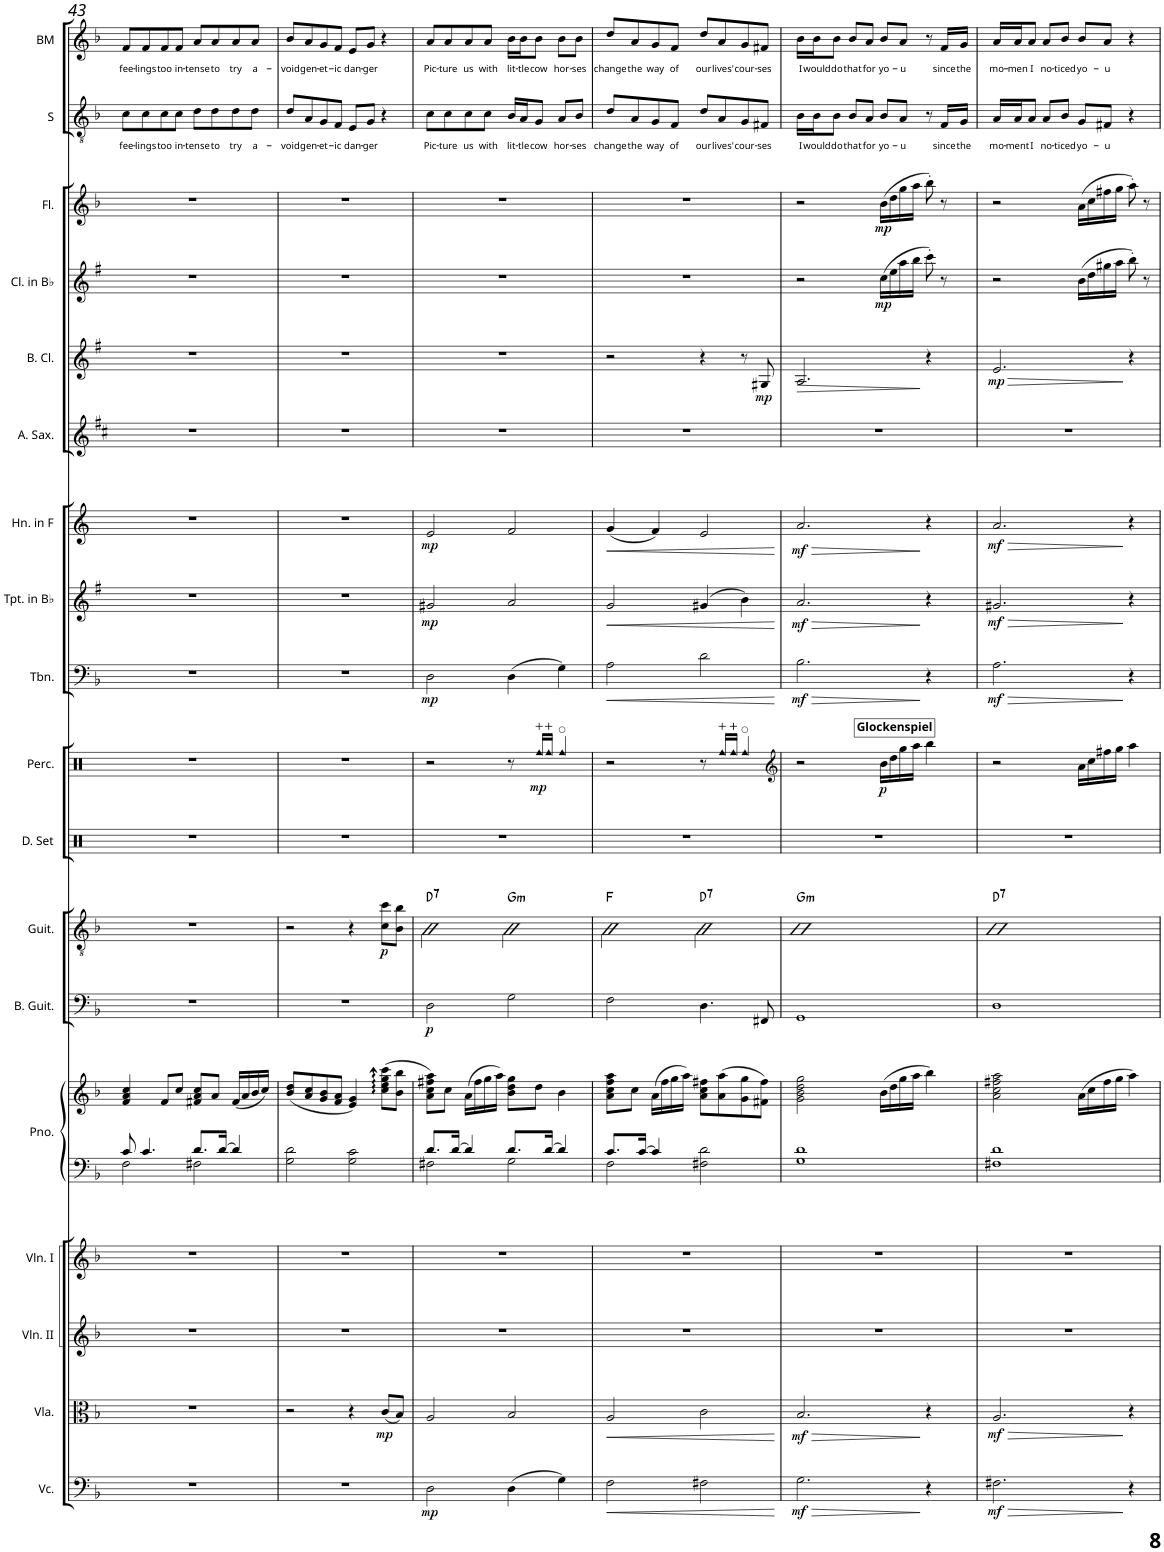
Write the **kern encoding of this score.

**kern	**dynam	**kern	**dynam	**kern	**kern	**kern	**kern	**kern	**dynam	**kern	**dynam	**kern	**dynam	**harte	**kern	**kern	**dynam	**kern	**dynam	**kern	**dynam	**kern	**dynam	**kern	**kern	**dynam	**kern	**dynam	**kern	**dynam	**kern	**text	**kern	**text
*part19	*part19	*part18	*part18	*part17	*part16	*part15	*part15	*part14	*part14	*part13	*part13	*part12	*part12	*part12	*part11	*part10	*part10	*part9	*part9	*part8	*part8	*part7	*part7	*part6	*part5	*part5	*part4	*part4	*part3	*part3	*part2	*part2	*part1	*part1
*staff20	*staff20	*staff19	*staff19	*staff18	*staff17	*staff16	*staff15	*staff14	*staff14	*staff13	*staff13	*staff12	*staff12	*	*staff11	*staff10	*staff10	*staff9	*staff9	*staff8	*staff8	*staff7	*staff7	*staff6	*staff5	*staff5	*staff4	*staff4	*staff3	*staff3	*staff2	*staff2	*staff1	*staff1
*I"Violoncello	*	*I"Viola	*	*I"Violin II	*I"Violin I	*I"Piano	*	*I"Bass Guitar	*	*I"Acoustic Guitar 2	*	*I"Acoustic Guitar	*	*	*I"Drumset	*I"Glockenspiel	*	*I"Trombone	*	*I"Trumpet in Bb	*	*I"Horn in F	*	*I"Saxophone	*I"Bass Clarinet	*	*I"Clarinet in Bb	*	*I"Flute	*	*I"SAMUEL	*	*I"BETSY MAY	*
*I'Vc.	*	*I'Vla.	*	*I'Vln. II	*I'Vln. I	*I'Pno.	*	*I'B. Guit.	*	*I'Guit. 2	*	*I'Guit.	*	*	*I'D. Set	*I'Glock.	*	*I'Tbn.	*	*I'Tpt. in Bb	*	*I'Hn. in F	*	*I'Sax.	*I'B. Cl.	*	*I'Cl. in Bb	*	*I'Fl.	*	*I'S	*	*I'BM	*
!!LO:PB:g=z
*clefF4	*	*clefC3	*	*clefG2	*clefG2	*clefF4	*clefG2	*clefF4	*	*clefGv2	*	*clefGv2	*	*	*clefX	*clefX	*	*clefF4	*	*clefG2	*	*clefG2	*	*clefG2	*clefG2	*	*clefG2	*	*clefG2	*	*clefGv2	*	*clefG2	*
*	*	*	*	*	*	*	*	*Trd7c12	*	*	*	*	*	*	*	*Trd-14c-24	*	*	*	*Trd1c2	*	*Trd4c7	*	*Trd5c9	*Trd8c14	*	*Trd1c2	*	*	*	*	*	*	*
*k[b-]	*	*k[b-]	*	*k[b-]	*k[b-]	*k[b-]	*k[b-]	*k[b-]	*	*k[b-]	*	*k[b-]	*	*	*k[]	*k[b-]	*	*k[b-]	*	*k[f#]	*	*k[]	*	*k[f#c#]	*k[f#]	*	*k[f#]	*	*k[b-]	*	*k[b-]	*	*k[b-]	*
*M4/4	*	*M4/4	*	*M4/4	*M4/4	*M4/4	*M4/4	*M4/4	*	*M4/4	*	*M4/4	*	*	*M4/4	*M4/4	*	*M4/4	*	*M4/4	*	*M4/4	*	*M4/4	*M4/4	*	*M4/4	*	*M4/4	*	*M4/4	*	*M4/4	*
=43	=43	=43	=43	=43	=43	=43	=43	=43	=43	=43	=43	=43	=43	=43	=43	=43	=43	=43	=43	=43	=43	=43	=43	=43	=43	=43	=43	=43	=43	=43	=43	=43	=43	=43
*	*	*	*	*	*	*^	*	*	*	*	*	*	*	*	*	*	*	*	*	*	*	*	*	*	*	*	*	*	*	*	*	*	*	*
!	!	!	!	!	!	!	!	!	!	!	!	!	!	!	!	!	!	!	!	!	!	!	!	!	!	!	!	!	!	!	!	!	!LO:LY:b	!	!LO:LY:b
1r	.	1r	.	1r	1r	8c/	2F\	4f/ 4a/ 4cc/	1r	.	1r	.	1r	.	.	1r	1r	.	1r	.	1r	.	1r	.	1r	1r	.	1r	.	1r	.	8c\L	fee-	8f/L	fee-
!	!	!	!	!	!	!	!	!	!	!	!	!	!	!	!	!	!	!	!	!	!	!	!	!	!	!	!	!	!	!	!	!	!LO:LY:b	!	!LO:LY:b
.	.	.	.	.	.	4.c/	.	.	.	.	.	.	.	.	.	.	.	.	.	.	.	.	.	.	.	.	.	.	.	.	.	8c\	-lings	8f/	-lings
!	!	!	!	!	!	!	!	!	!	!	!	!	!	!	!	!	!	!	!	!	!	!	!	!	!	!	!	!	!	!	!	!	!LO:LY:b	!	!LO:LY:b
.	.	.	.	.	.	.	.	8f/L	.	.	.	.	.	.	.	.	.	.	.	.	.	.	.	.	.	.	.	.	.	.	.	8c\	too	8f/	too
!	!	!	!	!	!	!	!	!	!	!	!	!	!	!	!	!	!	!	!	!	!	!	!	!	!	!	!	!	!	!	!	!	!LO:LY:b	!	!LO:LY:b
.	.	.	.	.	.	.	.	8cc/J	.	.	.	.	.	.	.	.	.	.	.	.	.	.	.	.	.	.	.	.	.	.	.	8c\J	in-	8f/J	in-
!	!	!	!	!	!	!	!	!	!	!	!	!	!	!	!	!	!	!	!	!	!	!	!	!	!	!	!	!	!	!	!	!	!LO:LY:b	!	!LO:LY:b
.	.	.	.	.	.	8.d/L	2F#X\	8f#X/ 8a/ 8cc/L	.	.	.	.	.	.	.	.	.	.	.	.	.	.	.	.	.	.	.	.	.	.	.	8d\L	-tense	8a/L	-tense
!	!	!	!	!	!	!	!	!	!	!	!	!	!	!	!	!	!	!	!	!	!	!	!	!	!	!	!	!	!	!	!	!	!LO:LY:b	!	!LO:LY:b
.	.	.	.	.	.	.	.	8a/J	.	.	.	.	.	.	.	.	.	.	.	.	.	.	.	.	.	.	.	.	.	.	.	8d\	to	8a/	to
.	.	.	.	.	.	[16d/Jk	.	.	.	.	.	.	.	.	.	.	.	.	.	.	.	.	.	.	.	.	.	.	.	.	.	.	.	.	.
!	!	!	!	!	!	!	!	!	!	!	!	!	!	!	!	!	!	!	!	!	!	!	!	!	!	!	!	!	!	!	!	!	!LO:LY:b	!	!LO:LY:b
.	.	.	.	.	.	4d/]	.	(16f#/LL	.	.	.	.	.	.	.	.	.	.	.	.	.	.	.	.	.	.	.	.	.	.	.	8d\	try	8a/	try
.	.	.	.	.	.	.	.	16a/	.	.	.	.	.	.	.	.	.	.	.	.	.	.	.	.	.	.	.	.	.	.	.	.	.	.	.
!	!	!	!	!	!	!	!	!	!	!	!	!	!	!	!	!	!	!	!	!	!	!	!	!	!	!	!	!	!	!	!	!	!LO:LY:b	!	!LO:LY:b
.	.	.	.	.	.	.	.	16b-/	.	.	.	.	.	.	.	.	.	.	.	.	.	.	.	.	.	.	.	.	.	.	.	8d\J	a-	8a/J	a-
.	.	.	.	.	.	.	.	16cc/JJ)	.	.	.	.	.	.	.	.	.	.	.	.	.	.	.	.	.	.	.	.	.	.	.	.	.	.	.
*	*	*	*	*	*	*v	*v	*	*	*	*	*	*	*	*	*	*	*	*	*	*	*	*	*	*	*	*	*	*	*	*	*	*	*	*
=44	=44	=44	=44	=44	=44	=44	=44	=44	=44	=44	=44	=44	=44	=44	=44	=44	=44	=44	=44	=44	=44	=44	=44	=44	=44	=44	=44	=44	=44	=44	=44	=44	=44	=44
!	!	!	!	!	!	!	!	!	!	!	!	!	!	!	!	!	!	!	!	!	!	!	!	!	!	!	!	!	!	!	!	!LO:LY:b	!	!LO:LY:b
1r	.	2r	.	1r	1r	2G\ 2d\	(8b-/ 8dd/L	1r	.	2r	.	2r	.	.	1r	1r	.	1r	.	1r	.	1r	.	1r	1r	.	1r	.	1r	.	8d/L	-void	8b-/L	-void
!	!	!	!	!	!	!	!	!	!	!	!	!	!	!	!	!	!	!	!	!	!	!	!	!	!	!	!	!	!	!	!	!LO:LY:b	!	!LO:LY:b
.	.	.	.	.	.	.	8a/ 8cc/	.	.	.	.	.	.	.	.	.	.	.	.	.	.	.	.	.	.	.	.	.	.	.	8A/	gen-	8a/	gen-
!	!	!	!	!	!	!	!	!	!	!	!	!	!	!	!	!	!	!	!	!	!	!	!	!	!	!	!	!	!	!	!	!LO:LY:b	!	!LO:LY:b
.	.	.	.	.	.	.	8g/ 8b-/	.	.	.	.	.	.	.	.	.	.	.	.	.	.	.	.	.	.	.	.	.	.	.	8G/	-et-	8g/	-et-
!	!	!	!	!	!	!	!	!	!	!	!	!	!	!	!	!	!	!	!	!	!	!	!	!	!	!	!	!	!	!	!	!LO:LY:b	!	!LO:LY:b
.	.	.	.	.	.	.	8f/ 8a/J	.	.	.	.	.	.	.	.	.	.	.	.	.	.	.	.	.	.	.	.	.	.	.	8F/J	-ic	8f/J	-ic
!	!	!	!	!	!	!	!	!	!	!	!	!	!	!	!	!	!	!	!	!	!	!	!	!	!	!	!	!	!	!	!	!LO:LY:b	!	!LO:LY:b
.	.	4r	.	.	.	2G\ 2c\	4e/ 4g/)	.	.	4r	.	4r	.	.	.	.	.	.	.	.	.	.	.	.	.	.	.	.	.	.	8E/L	dan-	8e/L	dan-
!	!	!	!	!	!	!	!	!	!	!	!	!	!	!	!	!	!	!	!	!	!	!	!	!	!	!	!	!	!	!	!	!LO:LY:b	!	!LO:LY:b
.	.	.	.	.	.	.	.	.	.	.	.	.	.	.	.	.	.	.	.	.	.	.	.	.	.	.	.	.	.	.	8G/J	-ger	8g/J	-ger
!	!	!	!LO:DY:b	!	!	!	!	!	!	!	!LO:DY:b	!	!LO:DY:b	!	!	!	!	!	!	!	!	!	!	!	!	!	!	!	!	!	!	!	!	!
.	.	(8c/L	mp	.	.	.	(8cc\ 8ee\ 8gg\ 8ccc\L	.	.	8c\ 8cc\L	p	8c\ 8cc\L	p	.	.	.	.	.	.	.	.	.	.	.	.	.	.	.	.	.	4r	.	4r	.
.	.	8B-/J)	.	.	.	.	8b-\ 8bb-\J	.	.	8B-\ 8b-\J	.	8B-\ 8b-\J	.	.	.	.	.	.	.	.	.	.	.	.	.	.	.	.	.	.	.	.	.	.
=45	=45	=45	=45	=45	=45	=45	=45	=45	=45	=45	=45	=45	=45	=45	=45	=45	=45	=45	=45	=45	=45	=45	=45	=45	=45	=45	=45	=45	=45	=45	=45	=45	=45	=45
*	*	*	*	*	*	*^	*	*	*	*	*	*	*	*	*	*	*	*	*	*	*	*	*	*	*	*	*	*	*	*	*	*	*	*
!	!LO:DY:b	!	!	!	!	!	!	!	!	!LO:DY:b	!	!	!	!	!LO:H:kt=7	!	!	!	!	!LO:DY:b	!	!LO:DY:b	!	!LO:DY:b	!	!	!	!	!	!	!	!	!LO:LY:b	!	!LO:LY:b
2D\	mp	2A/	.	1r	1r	8.d/L	2F#X\	8a\ 8cc\ 8ff#X\ 8aa\L)	2D\	p	2A 2c 2f#X 2a	.	2B-\	.	D:7	1r	2r	.	2D\	mp	2g#X/	mp	2e/	mp	1r	1r	.	1r	.	1r	.	8c\L	Pic-	8a/L	Pic-
!	!	!	!	!	!	!	!	!	!	!	!	!	!	!	!	!	!	!	!	!	!	!	!	!	!	!	!	!	!	!	!	!	!LO:LY:b	!	!LO:LY:b
.	.	.	.	.	.	.	.	8cc\J	.	.	.	.	.	.	.	.	.	.	.	.	.	.	.	.	.	.	.	.	.	.	.	8c\	-ture	8a/	-ture
.	.	.	.	.	.	[16d/Jk	.	.	.	.	.	.	.	.	.	.	.	.	.	.	.	.	.	.	.	.	.	.	.	.	.	.	.	.	.
!	!	!	!	!	!	!	!	!	!	!	!	!	!	!	!	!	!	!	!	!	!	!	!	!	!	!	!	!	!	!	!	!	!LO:LY:b	!	!LO:LY:b
.	.	.	.	.	.	4d/]	.	(16a\LL	.	.	.	.	.	.	.	.	.	.	.	.	.	.	.	.	.	.	.	.	.	.	.	8c\	us	8a/	us
.	.	.	.	.	.	.	.	16ff#\	.	.	.	.	.	.	.	.	.	.	.	.	.	.	.	.	.	.	.	.	.	.	.	.	.	.	.
!	!	!	!	!	!	!	!	!	!	!	!	!	!	!	!	!	!	!	!	!	!	!	!	!	!	!	!	!	!	!	!	!	!LO:LY:b	!	!LO:LY:b
.	.	.	.	.	.	.	.	16gg\	.	.	.	.	.	.	.	.	.	.	.	.	.	.	.	.	.	.	.	.	.	.	.	8c\J	with	8a/J	with
.	.	.	.	.	.	.	.	16aa\JJ)	.	.	.	.	.	.	.	.	.	.	.	.	.	.	.	.	.	.	.	.	.	.	.	.	.	.	.
!	!	!	!	!	!	!	!	!	!	!	!	!	!	!	!LO:H:kt=m	!	!	!	!	!	!	!	!	!	!	!	!	!	!	!	!	!	!LO:LY:b	!	!LO:LY:b
(4D\	.	2B-/	.	.	.	8.d/L	2G\	8b-\ 8dd\ 8gg\L	2G\	.	2B- 2d 2g 2b-	.	2B-\	.	G:min	.	8r	.	(4D\	.	2a/	.	2f/	.	.	.	.	.	.	.	.	16B-/LL	lit-	16b-\LL	lit-
!	!	!	!	!	!	!	!	!	!	!	!	!	!	!	!	!	!	!	!	!	!	!	!	!	!	!	!	!	!	!	!	!	!LO:LY:b	!	!LO:LY:b
.	.	.	.	.	.	.	.	.	.	.	.	.	.	.	.	.	.	.	.	.	.	.	.	.	.	.	.	.	.	.	.	16A/J	-tle	16b-\J	-tle
!	!	!	!	!	!	!	!	!	!	!	!	!	!	!	!	!	!	!LO:DY:b	!	!	!	!	!	!	!	!	!	!	!	!	!	!	!LO:LY:b	!	!LO:LY:b
.	.	.	.	.	.	.	.	8dd\J	.	.	.	.	.	.	.	.	16aa/LL	mp	.	.	.	.	.	.	.	.	.	.	.	.	.	8G/J	cow	8b-\J	cow
.	.	.	.	.	.	[16d/Jk	.	.	.	.	.	.	.	.	.	.	16aa/JJ	.	.	.	.	.	.	.	.	.	.	.	.	.	.	.	.	.	.
!	!	!	!	!	!	!	!	!	!	!	!	!	!	!	!	!	!	!	!	!	!	!	!	!	!	!	!	!	!	!	!	!	!LO:LY:b	!	!LO:LY:b
4G\)	.	.	.	.	.	4d/]	.	4b-\	.	.	.	.	.	.	.	.	4aa/	.	4G\)	.	.	.	.	.	.	.	.	.	.	.	.	8A/L	hor-	8b-\L	hor-
!	!	!	!	!	!	!	!	!	!	!	!	!	!	!	!	!	!	!	!	!	!	!	!	!	!	!	!	!	!	!	!	!	!LO:LY:b	!	!LO:LY:b
.	.	.	.	.	.	.	.	.	.	.	.	.	.	.	.	.	.	.	.	.	.	.	.	.	.	.	.	.	.	.	.	8B-/J	-ses	8b-\J	-ses
=46	=46	=46	=46	=46	=46	=46	=46	=46	=46	=46	=46	=46	=46	=46	=46	=46	=46	=46	=46	=46	=46	=46	=46	=46	=46	=46	=46	=46	=46	=46	=46	=46	=46	=46	=46
!	!LO:HP:b	!	!LO:HP:b	!	!	!	!	!	!	!	!	!	!	!	!	!	!	!	!	!LO:HP:b	!	!LO:HP:b	!	!LO:HP:b	!	!	!	!	!	!	!	!	!LO:LY:b	!	!LO:LY:b
2F\	<	2A/	<	1r	1r	8.c/L	2F\	8a\ 8cc\ 8ff\ 8aa\L	2F\	.	2A 2c 2f 2a	.	2B-\	.	F:maj	1r	2r	.	2A\	<	2g/	<	(4g/	<	1r	2r	.	1r	.	1r	.	8d/L	change	8dd/L	change
!	!	!	!	!	!	!	!	!	!	!	!	!	!	!	!	!	!	!	!	!	!	!	!	!	!	!	!	!	!	!	!	!	!LO:LY:b	!	!LO:LY:b
.	.	.	.	.	.	.	.	8cc\J	.	.	.	.	.	.	.	.	.	.	.	.	.	.	.	.	.	.	.	.	.	.	.	8A/	the	8a/	the
.	.	.	.	.	.	[16c/Jk	.	.	.	.	.	.	.	.	.	.	.	.	.	.	.	.	.	.	.	.	.	.	.	.	.	.	.	.	.
!	!	!	!	!	!	!	!	!	!	!	!	!	!	!	!	!	!	!	!	!	!	!	!	!	!	!	!	!	!	!	!	!	!LO:LY:b	!	!LO:LY:b
.	.	.	.	.	.	4c/]	.	(16a\LL	.	.	.	.	.	.	.	.	.	.	.	.	.	.	4f/)	.	.	.	.	.	.	.	.	8G/	way	8g/	way
.	.	.	.	.	.	.	.	16ff\	.	.	.	.	.	.	.	.	.	.	.	.	.	.	.	.	.	.	.	.	.	.	.	.	.	.	.
!	!	!	!	!	!	!	!	!	!	!	!	!	!	!	!	!	!	!	!	!	!	!	!	!	!	!	!	!	!	!	!	!	!LO:LY:b	!	!LO:LY:b
.	.	.	.	.	.	.	.	16gg\	.	.	.	.	.	.	.	.	.	.	.	.	.	.	.	.	.	.	.	.	.	.	.	8F/J	of	8f/J	of
.	.	.	.	.	.	.	.	16aa\JJ)	.	.	.	.	.	.	.	.	.	.	.	.	.	.	.	.	.	.	.	.	.	.	.	.	.	.	.
!	!	!	!	!	!	!	!	!	!	!	!	!	!	!	!LO:H:kt=7	!	!	!	!	!	!	!	!	!	!	!	!	!	!	!	!	!	!LO:LY:b	!	!LO:LY:b
2F#X\	.	2c\	.	.	.	2F#X\ 2d\	2ryy	8a\ 8cc\ 8ff#X\L	4.D\	.	2A 2c 2f#X 2a	.	2B-\	.	D:7	.	8r	.	2d\	.	(4g#X/	.	2e/	.	.	4r	.	.	.	.	.	8d/L	our	8dd/L	our
!	!	!	!	!	!	!	!	!	!	!	!	!	!	!	!	!	!	!	!	!	!	!	!	!	!	!	!	!	!	!	!	!	!LO:LY:b	!	!LO:LY:b
.	.	.	.	.	.	.	.	(8a\ 8aa\	.	.	.	.	.	.	.	.	16aa/LL	.	.	.	.	.	.	.	.	.	.	.	.	.	.	8A/	lives'	8a/	lives'
.	.	.	.	.	.	.	.	.	.	.	.	.	.	.	.	.	16aa/JJ	.	.	.	.	.	.	.	.	.	.	.	.	.	.	.	.	.	.
!	!	!	!	!	!	!	!	!	!	!	!	!	!	!	!	!	!	!	!	!	!	!	!	!	!	!	!	!	!	!	!	!	!LO:LY:b	!	!LO:LY:b
.	.	.	.	.	.	.	.	8g\ 8gg\	.	.	.	.	.	.	.	.	4aa/	.	.	.	4b\)	.	.	.	.	8r	.	.	.	.	.	8G/	cour-	8g/	cour-
!	!	!	!	!	!	!	!	!	!	!	!	!	!	!	!	!	!	!	!	!	!	!	!	!	!	!	!LO:DY:b	!	!	!	!	!	!LO:LY:b	!	!LO:LY:b
.	.	.	.	.	.	.	.	8f#X\ 8ff#\J)	8FF#X/	.	.	.	.	.	.	.	.	.	.	.	.	.	.	.	.	8G#X/	mp	.	.	.	.	8F#X/J	-ses	8f#X/J	-ses
*	*	*	*	*	*	*v	*v	*	*	*	*	*	*	*	*	*	*	*	*	*	*	*	*	*	*	*	*	*	*	*	*	*	*	*	*
.	[	.	[	.	.	.	.	.	.	.	.	.	.	.	.	.	.	.	[	.	[	.	[	.	.	.	.	.	.	.	.	.	.	.
=47	=47	=47	=47	=47	=47	=47	=47	=47	=47	=47	=47	=47	=47	=47	=47	=47	=47	=47	=47	=47	=47	=47	=47	=47	=47	=47	=47	=47	=47	=47	=47	=47	=47	=47
*	*	*	*	*	*	*	*	*	*	*	*	*	*	*	*	*clefG2	*	*	*	*	*	*	*	*	*	*	*	*	*	*	*	*	*	*
!	!	!	!	!	!	!	!	!	!	!	!	!	!	!	!	!LO:TX:a:B:t=Glockenspiel	!	!	!	!	!	!	!	!	!	!	!	!	!	!	!	!	!	!
!	!LO:HP:b	!	!LO:HP:b	!	!	!	!	!	!	!	!	!	!	!	!	!	!	!	!LO:HP:b	!	!LO:HP:b	!	!LO:HP:b	!	!	!LO:HP:b	!	!	!	!	!	!LO:LY:b	!	!LO:LY:b
!	!LO:DY:n=1:b	!	!LO:DY:n=1:b	!	!	!	!	!	!	!	!	!	!	!LO:H:kt=m	!	!	!	!	!LO:DY:n=1:b	!	!LO:DY:n=1:b	!	!LO:DY:n=1:b	!	!	!	!	!	!	!	!	!	!	!
2.G\	> mf	2.B-/	> mf	1r	1r	1G 1d	2g\ 2b-\ 2dd\ 2gg\	1GG	.	1B- 1d 1g 1b-	.	1B-	.	G:min	1r	2r	.	2.B-\	> mf	2.a/	> mf	2.a/	> mf	1r	2.A/	>	2r	.	2r	.	16B-\LL	I	16b-\LL	I
!	!	!	!	!	!	!	!	!	!	!	!	!	!	!	!	!	!	!	!	!	!	!	!	!	!	!	!	!	!	!	!	!LO:LY:b	!	!LO:LY:b
.	.	.	.	.	.	.	.	.	.	.	.	.	.	.	.	.	.	.	.	.	.	.	.	.	.	.	.	.	.	.	16B-\J	would	16b-\J	would
!	!	!	!	!	!	!	!	!	!	!	!	!	!	!	!	!	!	!	!	!	!	!	!	!	!	!	!	!	!	!	!	!LO:LY:b	!	!LO:LY:b
.	.	.	.	.	.	.	.	.	.	.	.	.	.	.	.	.	.	.	.	.	.	.	.	.	.	.	.	.	.	.	8B-\J	do	8b-\J	do
!	!	!	!	!	!	!	!	!	!	!	!	!	!	!	!	!	!	!	!	!	!	!	!	!	!	!	!	!	!	!	!	!LO:LY:b	!	!LO:LY:b
.	.	.	.	.	.	.	.	.	.	.	.	.	.	.	.	.	.	.	.	.	.	.	.	.	.	.	.	.	.	.	8B-/L	that	8b-/L	that
!	!	!	!	!	!	!	!	!	!	!	!	!	!	!	!	!	!	!	!	!	!	!	!	!	!	!	!	!	!	!	!	!LO:LY:b	!	!LO:LY:b
.	.	.	.	.	.	.	.	.	.	.	.	.	.	.	.	.	.	.	.	.	.	.	.	.	.	.	.	.	.	.	8A/J	for	8a/J	for
!	!	!	!	!	!	!	!	!	!	!	!	!	!	!	!	!	!LO:DY:b	!	!	!	!	!	!	!	!	!	!	!LO:DY:b	!	!LO:DY:b	!	!LO:LY:b	!	!LO:LY:b
.	.	.	.	.	.	.	(16b-\LL	.	.	.	.	.	.	.	.	16b-\LL	p	.	.	.	.	.	.	.	.	.	(16cc\LL	mp	(16b-\LL	mp	8B-/L	yo-	8b-/L	yo-
.	.	.	.	.	.	.	16dd\	.	.	.	.	.	.	.	.	16dd\	.	.	.	.	.	.	.	.	.	.	16ee\	.	16dd\	.	.	.	.	.
!	!	!	!	!	!	!	!	!	!	!	!	!	!	!	!	!	!	!	!	!	!	!	!	!	!	!	!	!	!	!	!	!LO:LY:b	!	!LO:LY:b
.	.	.	.	.	.	.	16gg\	.	.	.	.	.	.	.	.	16gg\	.	.	.	.	.	.	.	.	.	.	16aa\	.	16gg\	.	8A/J	-u	8a/J	-u
.	.	.	.	.	.	.	16aa\JJ	.	.	.	.	.	.	.	.	16aa\JJ	.	.	.	.	.	.	.	.	.	.	16bb\JJ	.	16aa\JJ	.	.	.	.	.
4r	]	4r	]	.	.	.	4bb-\)	.	.	.	.	.	.	.	.	4bb-\	.	4r	]	4r	]	4r	]	.	4r	]	8ccc'\)	.	8bb-'^^\)	.	8r	.	8r	.
!	!	!	!	!	!	!	!	!	!	!	!	!	!	!	!	!	!	!	!	!	!	!	!	!	!	!	!	!	!	!	!	!LO:LY:b	!	!LO:LY:b
.	.	.	.	.	.	.	.	.	.	.	.	.	.	.	.	.	.	.	.	.	.	.	.	.	.	.	8r	.	8r	.	16F/LL	since	16f/LL	since
!	!	!	!	!	!	!	!	!	!	!	!	!	!	!	!	!	!	!	!	!	!	!	!	!	!	!	!	!	!	!	!	!LO:LY:b	!	!LO:LY:b
.	.	.	.	.	.	.	.	.	.	.	.	.	.	.	.	.	.	.	.	.	.	.	.	.	.	.	.	.	.	.	16G/JJ	the	16g/JJ	the
=48	=48	=48	=48	=48	=48	=48	=48	=48	=48	=48	=48	=48	=48	=48	=48	=48	=48	=48	=48	=48	=48	=48	=48	=48	=48	=48	=48	=48	=48	=48	=48	=48	=48	=48
!	!LO:HP:b	!	!LO:HP:b	!	!	!	!	!	!	!	!	!	!	!	!	!	!	!	!LO:HP:b	!	!LO:HP:b	!	!LO:HP:b	!	!	!LO:HP:b	!	!	!	!	!	!LO:LY:b	!	!LO:LY:b
!	!LO:DY:n=1:b	!	!LO:DY:n=1:b	!	!	!	!	!	!	!	!	!	!	!LO:H:kt=7	!	!	!	!	!LO:DY:n=1:b	!	!LO:DY:n=1:b	!	!LO:DY:n=1:b	!	!	!LO:DY:n=1:b	!	!	!	!	!	!	!	!
2.F#X\	> mf	2.A/	> mf	1r	1r	1F#X 1d	2a\ 2cc\ 2ff#X\ 2aa\	1D	.	1A 1c 1f#X 1a	.	1B-	.	D:7	1r	2r	.	2.A\	> mf	2.g#X/	> mf	2.a/	> mf	1r	2.e/	> mp	2r	.	2r	.	16A/LL	mo-	16a/LL	mo-
!	!	!	!	!	!	!	!	!	!	!	!	!	!	!	!	!	!	!	!	!	!	!	!	!	!	!	!	!	!	!	!	!LO:LY:b	!	!LO:LY:b
.	.	.	.	.	.	.	.	.	.	.	.	.	.	.	.	.	.	.	.	.	.	.	.	.	.	.	.	.	.	.	16A/J	-ment	16a/J	-men
!	!	!	!	!	!	!	!	!	!	!	!	!	!	!	!	!	!	!	!	!	!	!	!	!	!	!	!	!	!	!	!	!LO:LY:b	!	!LO:LY:b
.	.	.	.	.	.	.	.	.	.	.	.	.	.	.	.	.	.	.	.	.	.	.	.	.	.	.	.	.	.	.	8A/J	I	8a/J	I
!	!	!	!	!	!	!	!	!	!	!	!	!	!	!	!	!	!	!	!	!	!	!	!	!	!	!	!	!	!	!	!	!LO:LY:b	!	!LO:LY:b
.	.	.	.	.	.	.	.	.	.	.	.	.	.	.	.	.	.	.	.	.	.	.	.	.	.	.	.	.	.	.	8A/L	no-	8a/L	no-
!	!	!	!	!	!	!	!	!	!	!	!	!	!	!	!	!	!	!	!	!	!	!	!	!	!	!	!	!	!	!	!	!LO:LY:b	!	!LO:LY:b
.	.	.	.	.	.	.	.	.	.	.	.	.	.	.	.	.	.	.	.	.	.	.	.	.	.	.	.	.	.	.	8B-/J	-ticed	8b-/J	-ticed
!	!	!	!	!	!	!	!	!	!	!	!	!	!	!	!	!	!	!	!	!	!	!	!	!	!	!	!	!	!	!	!	!LO:LY:b	!	!LO:LY:b
.	.	.	.	.	.	.	(16a\LL	.	.	.	.	.	.	.	.	16a\LL	.	.	.	.	.	.	.	.	.	.	(16b\LL	.	(16a\LL	.	8G/L	yo-	8b-/L	yo-
.	.	.	.	.	.	.	16cc\	.	.	.	.	.	.	.	.	16cc\	.	.	.	.	.	.	.	.	.	.	16dd\	.	16cc\	.	.	.	.	.
!	!	!	!	!	!	!	!	!	!	!	!	!	!	!	!	!	!	!	!	!	!	!	!	!	!	!	!	!	!	!	!	!LO:LY:b	!	!LO:LY:b
.	.	.	.	.	.	.	16ff#\	.	.	.	.	.	.	.	.	16ff#X\	.	.	.	.	.	.	.	.	.	.	16gg#X\	.	16ff#X\	.	8F#X/J	-u	8a/J	-u
.	.	.	.	.	.	.	16gg\JJ	.	.	.	.	.	.	.	.	16gg\JJ	.	.	.	.	.	.	.	.	.	.	16aa\JJ	.	16gg\JJ	.	.	.	.	.
4r	]	4r	]	.	.	.	4aa\)	.	.	.	.	.	.	.	.	4aa\	.	4r	]	4r	]	4r	]	.	4r	]	8bb'\)	.	8aa'^^\)	.	4r	.	4r	.
.	.	.	.	.	.	.	.	.	.	.	.	.	.	.	.	.	.	.	.	.	.	.	.	.	.	.	8r	.	8r	.	.	.	.	.
=	=	=	=	=	=	=	=	=	=	=	=	=	=	=	=	=	=	=	=	=	=	=	=	=	=	=	=	=	=	=	=	=	=	=
*-	*-	*-	*-	*-	*-	*-	*-	*-	*-	*-	*-	*-	*-	*-	*-	*-	*-	*-	*-	*-	*-	*-	*-	*-	*-	*-	*-	*-	*-	*-	*-	*-	*-	*-
